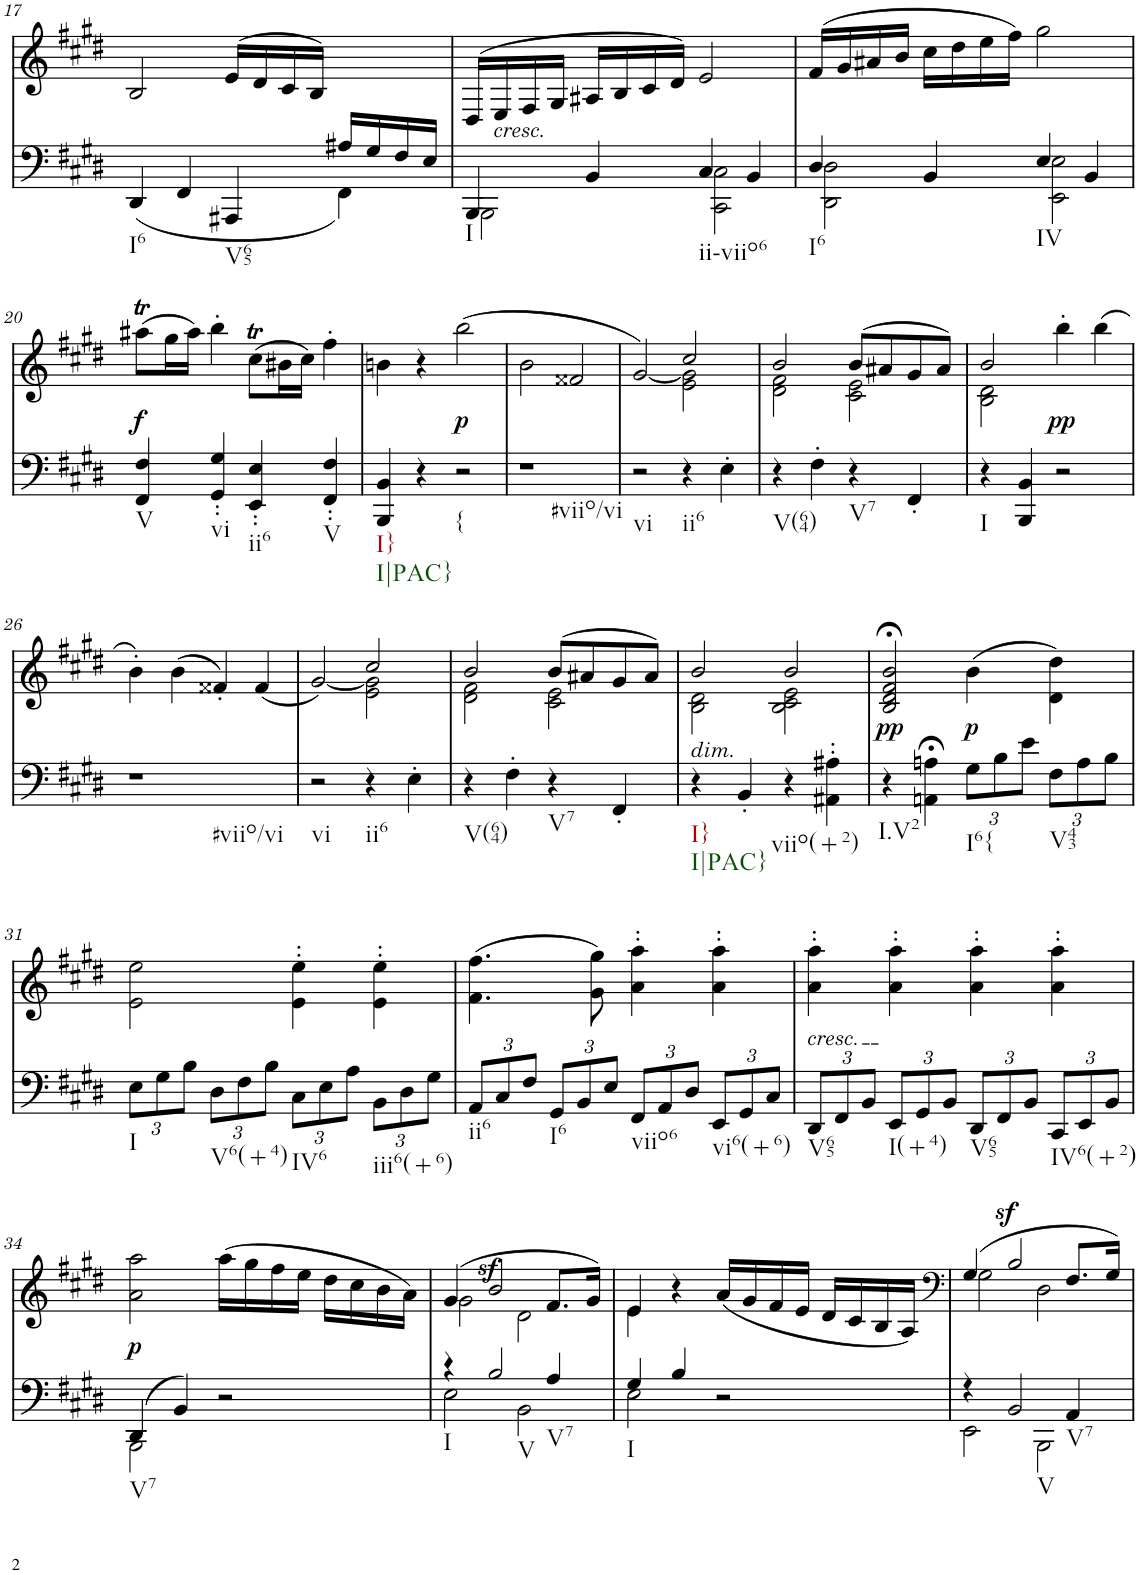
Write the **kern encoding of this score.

**kern	**kern	**text	**dynam
*part2	*part1	*part1	*part1
*staff2	*staff1	*staff1	*staff1
*I"Piano	*I"Piano	*	*
*I'Pno	*I'Pno	*	*
!!LO:PB:g=z
*clefF4	*clefF4	*	*
*k[f#c#g#d#]	*k[f#c#g#d#]	*	*
*E:	*E:	*	*
*M2/2	*M2/2	*	*
=17	=17	=17	=17
*^	*	*	*
!LO:TX:b:t=I6	!	!	!	!
!LO:TX:b:t=V65	!	!	!	!
2.ryy	(4DD#/	2B/	.	.
.	4FF#/	.	.	.
.	4AAA#X/	(>16e/LL	.	.
.	.	16d#/	.	.
.	.	16c#/	.	.
.	.	16B/JJ)	.	.
16A#X/LL	4FF#\)	4ryy	.	.
16G#/	.	.	.	.
16F#/	.	.	.	.
16E/JJ	.	.	.	.
=18	=18	=18	=18	=18
!LO:TX:b:t=I	!	!	!	!
4BBB/	2BBB\	(>16D#/LL	.	.
!	!	!LO:TX:b:i:t=cresc.	!	!
!	!	!	!LO:LY:b	!
.	.	16E/	<	.
.	.	16F#/	.	.
.	.	16G#/JJ	.	.
4BB/	.	16A#X/LL	.	.
.	.	16B/	.	.
.	.	16c#/	.	.
.	.	16d#/JJ)	.	.
!LO:TX:b:t=ii-viio6	!	!	!	!
4C#/	2CC#\ 2C#\	2e/	.	.
4BB/	.	.	.	.
=19	=19	=19	=19	=19
!LO:TX:b:t=I6	!	!	!	!
4D#/	2DD#\ 2D#\	(16f#/LL	.	.
.	.	16g#/	.	.
.	.	16a#X/	.	.
.	.	16b/JJ	.	.
4BB/	.	16cc#\LL	.	.
.	.	16dd#\	.	.
.	.	16ee\	.	.
.	.	16ff#\JJ)	.	.
!LO:TX:b:t=IV	!	!	!	!
4E/	2EE\ 2E\	2gg#\	.	.
4BB/	.	.	.	.
*v	*v	*	*	*
!!LO:LB:g=z
=20	=20	=20	=20
!LO:TX:b:t=V	!	!	!
!	!	!LO:LY:b	!LO:DY:b
4FF#/ 4F#/	(8aa#Xt\L	f	f
.	16gg#\L	.	.
.	16aa#\JJ)	.	.
!LO:TX:b:t=vi	!	!	!
4GG#/' 4G#/'	4bb'\	.	.
!LO:TX:b:t=ii6	!	!	!
4EE/' 4E/'	(8cc#T\L	.	.
.	16b#X\L	.	.
.	16cc#\JJ)	.	.
!LO:TX:b:t=V	!	!	!
4FF#/' 4F#/'	4ff#'\	.	.
=21	=21	=21	=21
!LO:TX:b:t=I}	!	!	!
!LO:TX:b:t=I|PAC}	!	!	!
4BBB/ 4BB/	4bn\	.	.
4r	4r	.	.
!LO:TX:b:t={	!	!	!
!	!	!LO:LY:b	!LO:DY:b
2r	(2bb\	p	p
=22	=22	=22	=22
!LO:TX:b:t=#viio/vi	!	!	!
1r	2b\	.	.
.	2f##X/	.	.
=23	=23	=23	=23
*	*^	*	*
!LO:TX:b:t=vi	!	!	!	!
2r	[2g#/)	2ryy	.	.
!LO:TX:b:t=ii6	!	!	!	!
4r	2cc#/	2e\ 2g#\]	.	.
4E'\	.	.	.	.
=24	=24	=24	=24	=24
!LO:TX:b:t=V(64)	!	!	!	!
4r	2b/	2d#\ 2f#\	.	.
4F#'\	.	.	.	.
!LO:TX:b:t=V7	!	!	!	!
4r	(8b/L	2c#\ 2e\	.	.
.	8a#X/	.	.	.
4FF#'/	8g#/	.	.	.
.	8a#/J)	.	.	.
=25	=25	=25	=25	=25
!LO:TX:b:t=I	!	!	!	!
4r	2B\ 2d#\	2b/	.	.
4BBB/ 4BB/	.	.	.	.
!	!	!	!	!LO:DY:b
2r	4bb'>\	2ryy	.	pp
.	(>4bb\	.	.	.
*	*v	*v	*	*
!!LO:LB:g=z
=26	=26	=26	=26
!LO:TX:b:t=#viio/vi	!	!	!
1r	4b'\)	.	.
.	(4b\	.	.
.	4f##X'/)	.	.
.	(4f##/	.	.
=27	=27	=27	=27
*	*^	*	*
!LO:TX:b:t=vi	!	!	!	!
2r	[2g#/)	2ryy	.	.
!LO:TX:b:t=ii6	!	!	!	!
4r	2cc#/	2e\ 2g#\]	.	.
4E'\	.	.	.	.
=28	=28	=28	=28	=28
!LO:TX:b:t=V(64)	!	!	!	!
4r	2b/	2d#\ 2f#\	.	.
4F#'\	.	.	.	.
!LO:TX:b:t=V7	!	!	!	!
4r	(8b/L	2c#\ 2e\	.	.
.	8a#X/	.	.	.
4FF#'/	8g#/	.	.	.
.	8a#/J)	.	.	.
=29	=29	=29	=29	=29
!	!LO:TX:b:i:t=dim.	!	!	!
!LO:TX:b:t=I}	!	!	!	!
!LO:TX:b:t=I|PAC}	!	!	!	!
!	!	!	!LO:LY:b	!
4r	2b/	2B\ 2d#\	>	.
4BB'/	.	.	.	.
!LO:TX:b:t=viio(+2)	!	!	!	!
4r	2b/	2B\ 2c#\ 2e\	.	.
4AA#X\' 4A#X\'	.	.	.	.
*	*v	*v	*	*
=30	=30	=30	=30
!LO:TX:b:t=I.V2	!	!	!
!	!	!LO:LY:b	!LO:DY:b
4r	2B/;< 2d#/;< 2f#/;< 2b/;<	pp	pp
4AAn\;< 4An\;<	.	.	.
*Xbrackettup	*	*	*
!LO:TX:b:t=I6{	!	!	!
!	!	!LO:LY:b	!LO:DY:b
12G#\L	(4b\	p	p
12B\	.	.	.
12e\J	.	.	.
!LO:TX:b:t=V43	!	!	!
12F#\L	4d#\ 4dd#\)	.	.
12A\	.	.	.
12B\J	.	.	.
!!LO:LB:g=z
=31	=31	=31	=31
!LO:TX:b:t=I	!	!	!
12E\L	2e\ 2ee\	.	.
12G#\	.	.	.
12B\J	.	.	.
!LO:TX:b:t=V6(+4)	!	!	!
12D#\L	.	.	.
12F#\	.	.	.
12B\J	.	.	.
!LO:TX:b:t=IV6	!	!	!
12C#\L	4e\' 4ee\'	.	.
12E\	.	.	.
12A\J	.	.	.
!LO:TX:b:t=iii6(+6)	!	!	!
12BB\L	4e\' 4ee\'	.	.
12D#\	.	.	.
12G#\J	.	.	.
=32	=32	=32	=32
!LO:TX:b:t=ii6	!	!	!
12AA/L	(4.f#\ 4.ff#\	.	.
12C#/	.	.	.
12F#/J	.	.	.
!LO:TX:b:t=I6	!	!	!
12GG#/L	.	.	.
12BB/	.	.	.
.	8g#\ 8gg#\)	.	.
12E/J	.	.	.
!LO:TX:b:t=viio6	!	!	!
12FF#/L	4a\' 4aa\'	.	.
12AA/	.	.	.
12D#/J	.	.	.
!LO:TX:b:t=vi6(+6)	!	!	!
12EE/L	4a\' 4aa\'	.	.
12GG#/	.	.	.
12C#/J	.	.	.
=33	=33	=33	=33
!	!LO:TX:b:i:t=cresc.	!	!
!LO:TX:b:t=V65	!	!	!
!	!	!LO:LY:b	!
12DD#/L	4a\' 4aa\'	<	.
12FF#/	.	.	.
12BB/J	.	.	.
!LO:TX:b:t=I(+4)	!	!	!
12EE/L	4a\' 4aa\'	.	.
12GG#/	.	.	.
12BB/J	.	.	.
!LO:TX:b:t=V65	!	!	!
12DD#/L	4a\' 4aa\'	.	.
12FF#/	.	.	.
12BB/J	.	.	.
!LO:TX:b:t=IV6(+2)	!	!	!
12CC#/L	4a\' 4aa\'	.	.
12EE/	.	.	.
12BB/J	.	.	.
!!LO:LB:g=z
=34	=34	=34	=34
*^	*	*	*
!LO:TX:b:t=V7	!	!	!	!
!	!	!	!LO:LY:b	!LO:DY:b
(4DD#/	2BBB\	2a\ 2aa\	f	p
4BB/)	.	.	.	.
!	!	!	!LO:LY:b	!
2r	2ryy	(16aa\LL	p	.
.	.	16gg#\	.	.
.	.	16ff#\	.	.
.	.	16ee\JJ	.	.
.	.	16dd#\LL	.	.
.	.	16cc#\	.	.
.	.	16b\	.	.
.	.	16a\JJ)	.	.
=35	=35	=35	=35	=35
*	*	*^	*	*
!LO:TX:b:t=I	!	!	!	!	!
4r	2E\	(4g#/	2g#\	.	.
!LO:TX:b:t=V	!	!	!	!	!
!	!	!	!	!	!LO:DY:a
2B/	.	2b/	.	.	sf
.	2BB\	.	2d#\	.	.
!LO:TX:b:t=V7	!	!	!	!	!
4A/	.	8.f#/L	.	.	.
.	.	16g#/Jk)	.	.	.
=36	=36	=36	=36	=36	=36
!LO:TX:b:t=I	!	!	!	!	!
4G#/	2E\	4e/	4e\	.	.
4B/	.	4r	2.ryy	.	.
2r	2ryy	(16a/LL	.	.	.
.	.	16g#/	.	.	.
.	.	16f#/	.	.	.
.	.	16e/JJ	.	.	.
.	.	16d#/LL	.	.	.
.	.	16c#/	.	.	.
.	.	16B/	.	.	.
.	.	16A/JJ)	.	.	.
=37	=37	=37	=37	=37	=37
*	*	*clefF4	*	*	*
4r	2EE\	(4G#/	2G#\	.	.
!LO:TX:b:t=V	!	!	!	!	!
!	!	!	!	!	!LO:DY:a
2BB/	.	2B/	.	.	sf
.	2BBB\	.	2D#\	.	.
!LO:TX:b:t=V7	!	!	!	!	!
4AA/	.	8.F#/L	.	.	.
.	.	16G#/Jk)	.	.	.
*v	*v	*	*	*	*
*	*v	*v	*	*
=	=	=	=
*-	*-	*-	*-
